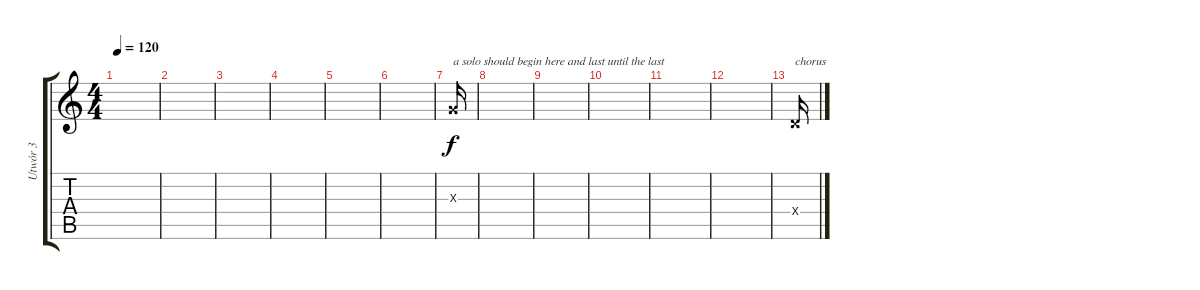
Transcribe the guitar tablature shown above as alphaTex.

\track ("Utwór 3" "Utwór 3") {instrument distortionguitar}
\staff {score tabs}
\tuning (E4 B3 G3 D3 A2 E2) {hide}
\ts (4 4)
\tempo 120
\clef g2
\ks c
|
|
|
|
|
|
0.3{x}.16{txt "a solo should begin here and last until the last " dy f} |
|
|
|
|
|
0.4{x}.16{txt "chorus"}
